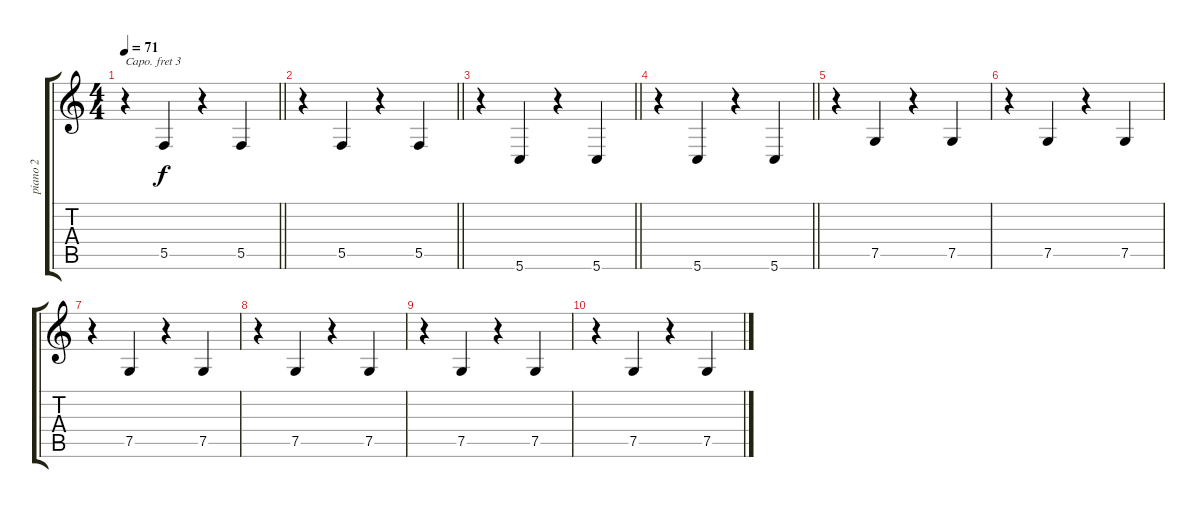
\track ("piano 2" "piano 2") {instrument electricpiano1}
\staff {score tabs}
\capo 3
\tuning (E4 B3 G3 D3 A2 E2) {hide}
\ts (4 4)
\tempo 71
\clef g2
\barLineRight lightlight
\ks c
r.4{dy f} 5.5.4 r.4 5.5.4 |
\barLineRight lightlight
r.4 5.5.4 r.4 5.5.4 |
\barLineRight lightlight
r.4 5.6.4 r.4 5.6.4 |
\barLineRight lightlight
r.4 5.6.4 r.4 5.6.4 |
r.4 7.5.4 r.4 7.5.4 |
r.4 7.5.4 r.4 7.5.4 |
r.4 7.5.4 r.4 7.5.4 |
r.4 7.5.4 r.4 7.5.4 |
r.4 7.5.4 r.4 7.5.4 |
r.4 7.5.4 r.4 7.5.4
